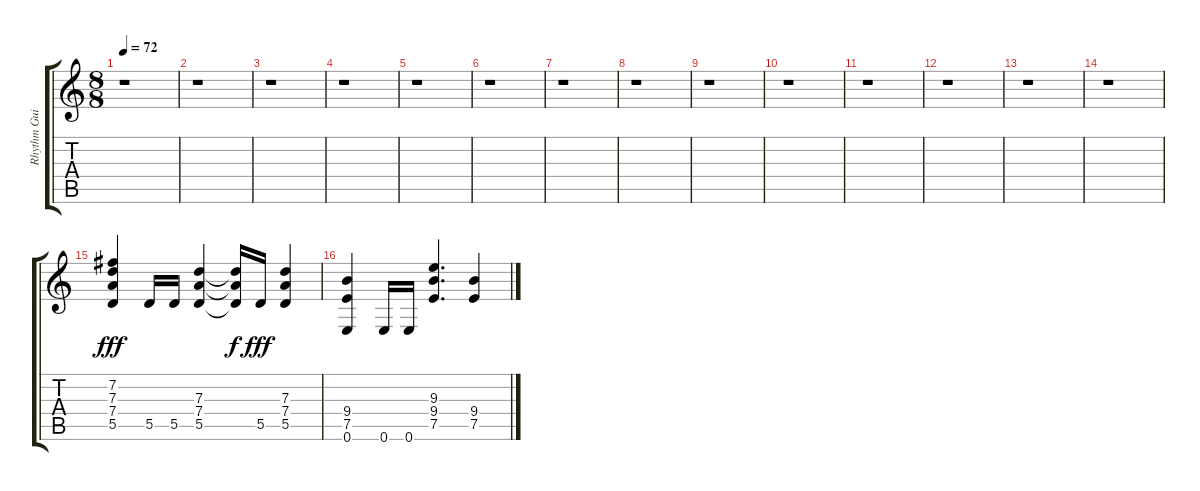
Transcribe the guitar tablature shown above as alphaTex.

\track ("Rhythm Guitar" "Rhythm Gui") {instrument distortionguitar}
\staff {score tabs}
\tuning (E4 B3 G3 D3 A2 E2) {hide}
\ts (8 8)
\tempo 72
\clef g2
\ks c
r.1{dy fff} |
r.1 |
r.1 |
r.1 |
r.1 |
r.1 |
r.1 |
r.1 |
r.1 |
r.1 |
r.1 |
r.1 |
r.1 |
r.1 |
(7.2 7.3 7.4 5.5).4 5.5.16 5.5.16 (7.3 7.4 5.5).4 (7.3{t} 7.4{t} 5.5{t}).16{dy f} 5.5.16{dy fff} (7.3 7.4 5.5).4 |
(9.4 7.5 0.6).4 0.6.16 0.6.16 (9.3 9.4 7.5).4{d} (9.4 7.5).4
